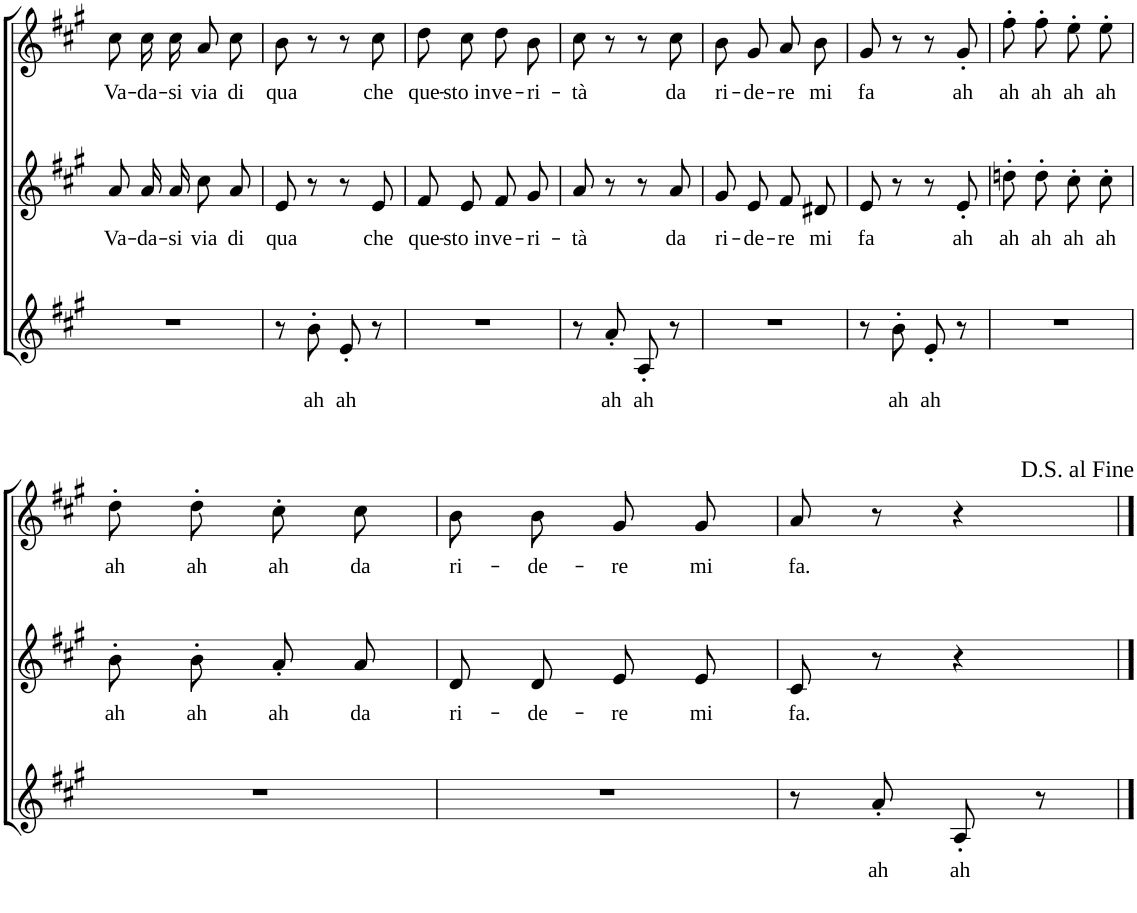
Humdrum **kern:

**kern	**text	**kern	**text	**kern	**text
*part3	*part3	*part2	*part2	*part1	*part1
*staff3	*staff3	*staff2	*staff2	*staff1	*staff1
*I"3	*	*I"2	*	*I"1	*
!!LO:PB:g=z
*clefG2	*	*clefG2	*	*clefG2	*
*k[f#c#g#]	*	*k[f#c#g#]	*	*k[f#c#g#]	*
*M2/4	*	*M2/4	*	*M2/4	*
=37	=37	=37	=37	=37	=37
!	!	!	!LO:LY:b	!	!LO:LY:b
2r	.	8a/L	Va-	8cc#\L	Va-
!	!	!	!LO:LY:b	!	!LO:LY:b
.	.	16a/L	-da-	16cc#\L	-da-
!	!	!	!LO:LY:b	!	!LO:LY:b
.	.	16a/JJ	-si	16cc#\JJ	-si
!	!	!	!LO:LY:b	!	!LO:LY:b
.	.	8cc#\L	via	8a\L	via
!	!	!	!LO:LY:b	!	!LO:LY:b
.	.	8a\J	di	8cc#\J	di
=38	=38	=38	=38	=38	=38
!	!	!	!LO:LY:b	!	!LO:LY:b
8r	.	8e/	qua	8b\	qua
!	!LO:LY:b	!	!	!	!
8b'\	ah	8r	.	8r	.
!	!LO:LY:b	!	!	!	!
8e'/	ah	8r	.	8r	.
!	!	!	!LO:LY:b	!	!LO:LY:b
8r	.	8e/	che	8cc#\	che
=39	=39	=39	=39	=39	=39
!	!	!	!LO:LY:b	!	!LO:LY:b
2r	.	8f#/L	que-	8dd\L	que-
!	!	!	!LO:LY:b	!	!LO:LY:b
.	.	8e/J	-sto in	8cc#\J	-sto in
!	!	!	!LO:LY:b	!	!LO:LY:b
.	.	8f#/L	ve-	8dd\L	ve-
!	!	!	!LO:LY:b	!	!LO:LY:b
.	.	8g#/J	-ri-	8b\J	-ri-
=40	=40	=40	=40	=40	=40
!	!	!	!LO:LY:b	!	!LO:LY:b
8r	.	8a/	-tà	8cc#\	-tà
!	!LO:LY:b	!	!	!	!
8a'/	ah	8r	.	8r	.
!	!LO:LY:b	!	!	!	!
8A'/	ah	8r	.	8r	.
!	!	!	!LO:LY:b	!	!LO:LY:b
8r	.	8a/	da	8cc#\	da
=41	=41	=41	=41	=41	=41
!	!	!	!LO:LY:b	!	!LO:LY:b
2r	.	8g#/L	ri-	8b/L	ri-
!	!	!	!LO:LY:b	!	!LO:LY:b
.	.	8e/J	-de-	8g#/J	-de-
!	!	!	!LO:LY:b	!	!LO:LY:b
.	.	8f#/L	-re	8a/L	-re
!	!	!	!LO:LY:b	!	!LO:LY:b
.	.	8d#X/J	mi	8b/J	mi
=42	=42	=42	=42	=42	=42
!	!	!	!LO:LY:b	!	!LO:LY:b
8r	.	8e/	fa	8g#/	fa
!	!LO:LY:b	!	!	!	!
8b'\	ah	8r	.	8r	.
!	!LO:LY:b	!	!	!	!
8e'/	ah	8r	.	8r	.
!	!	!	!LO:LY:b	!	!LO:LY:b
8r	.	8e'/	ah	8g#'/	ah
=43	=43	=43	=43	=43	=43
!	!	!	!LO:LY:b	!	!LO:LY:b
2r	.	8ddn'\L	ah	8ff#'\L	ah
!	!	!	!LO:LY:b	!	!LO:LY:b
.	.	8dd'\J	ah	8ff#'\J	ah
!	!	!	!LO:LY:b	!	!LO:LY:b
.	.	8cc#'\L	ah	8ee'\L	ah
!	!	!	!LO:LY:b	!	!LO:LY:b
.	.	8cc#'\J	ah	8ee'\J	ah
!!LO:LB:g=z
=44	=44	=44	=44	=44	=44
!	!	!	!LO:LY:b	!	!LO:LY:b
2r	.	8b'\L	ah	8dd'\L	ah
!	!	!	!LO:LY:b	!	!LO:LY:b
.	.	8b'\J	ah	8dd'\J	ah
!	!	!	!LO:LY:b	!	!LO:LY:b
.	.	8a'/L	ah	8cc#'\L	ah
!	!	!	!LO:LY:b	!	!LO:LY:b
.	.	8a/J	da	8cc#\J	da
=45	=45	=45	=45	=45	=45
!	!	!	!LO:LY:b	!	!LO:LY:b
2r	.	8d/L	ri-	8b\L	ri-
!	!	!	!LO:LY:b	!	!LO:LY:b
.	.	8d/J	-de-	8b\J	-de-
!	!	!	!LO:LY:b	!	!LO:LY:b
.	.	8e/L	-re	8g#/L	-re
!	!	!	!LO:LY:b	!	!LO:LY:b
.	.	8e/J	mi	8g#/J	mi
=46	=46	=46	=46	=46	=46
!	!	!	!LO:LY:b	!	!LO:LY:b
8r	.	8c#/	fa.	8a/	fa.
!	!LO:LY:b	!	!	!	!
8a'/	ah	8r	.	8r	.
!	!LO:LY:b	!	!	!	!
8A'/	ah	4r	.	4r	.
8r	.	.	.	.	.
!	!	!	!	!LO:TX:a:t=<font face="Times New Roman"/>D.S. al Fine	!
==	==	==	==	==	==
*-	*-	*-	*-	*-	*-
